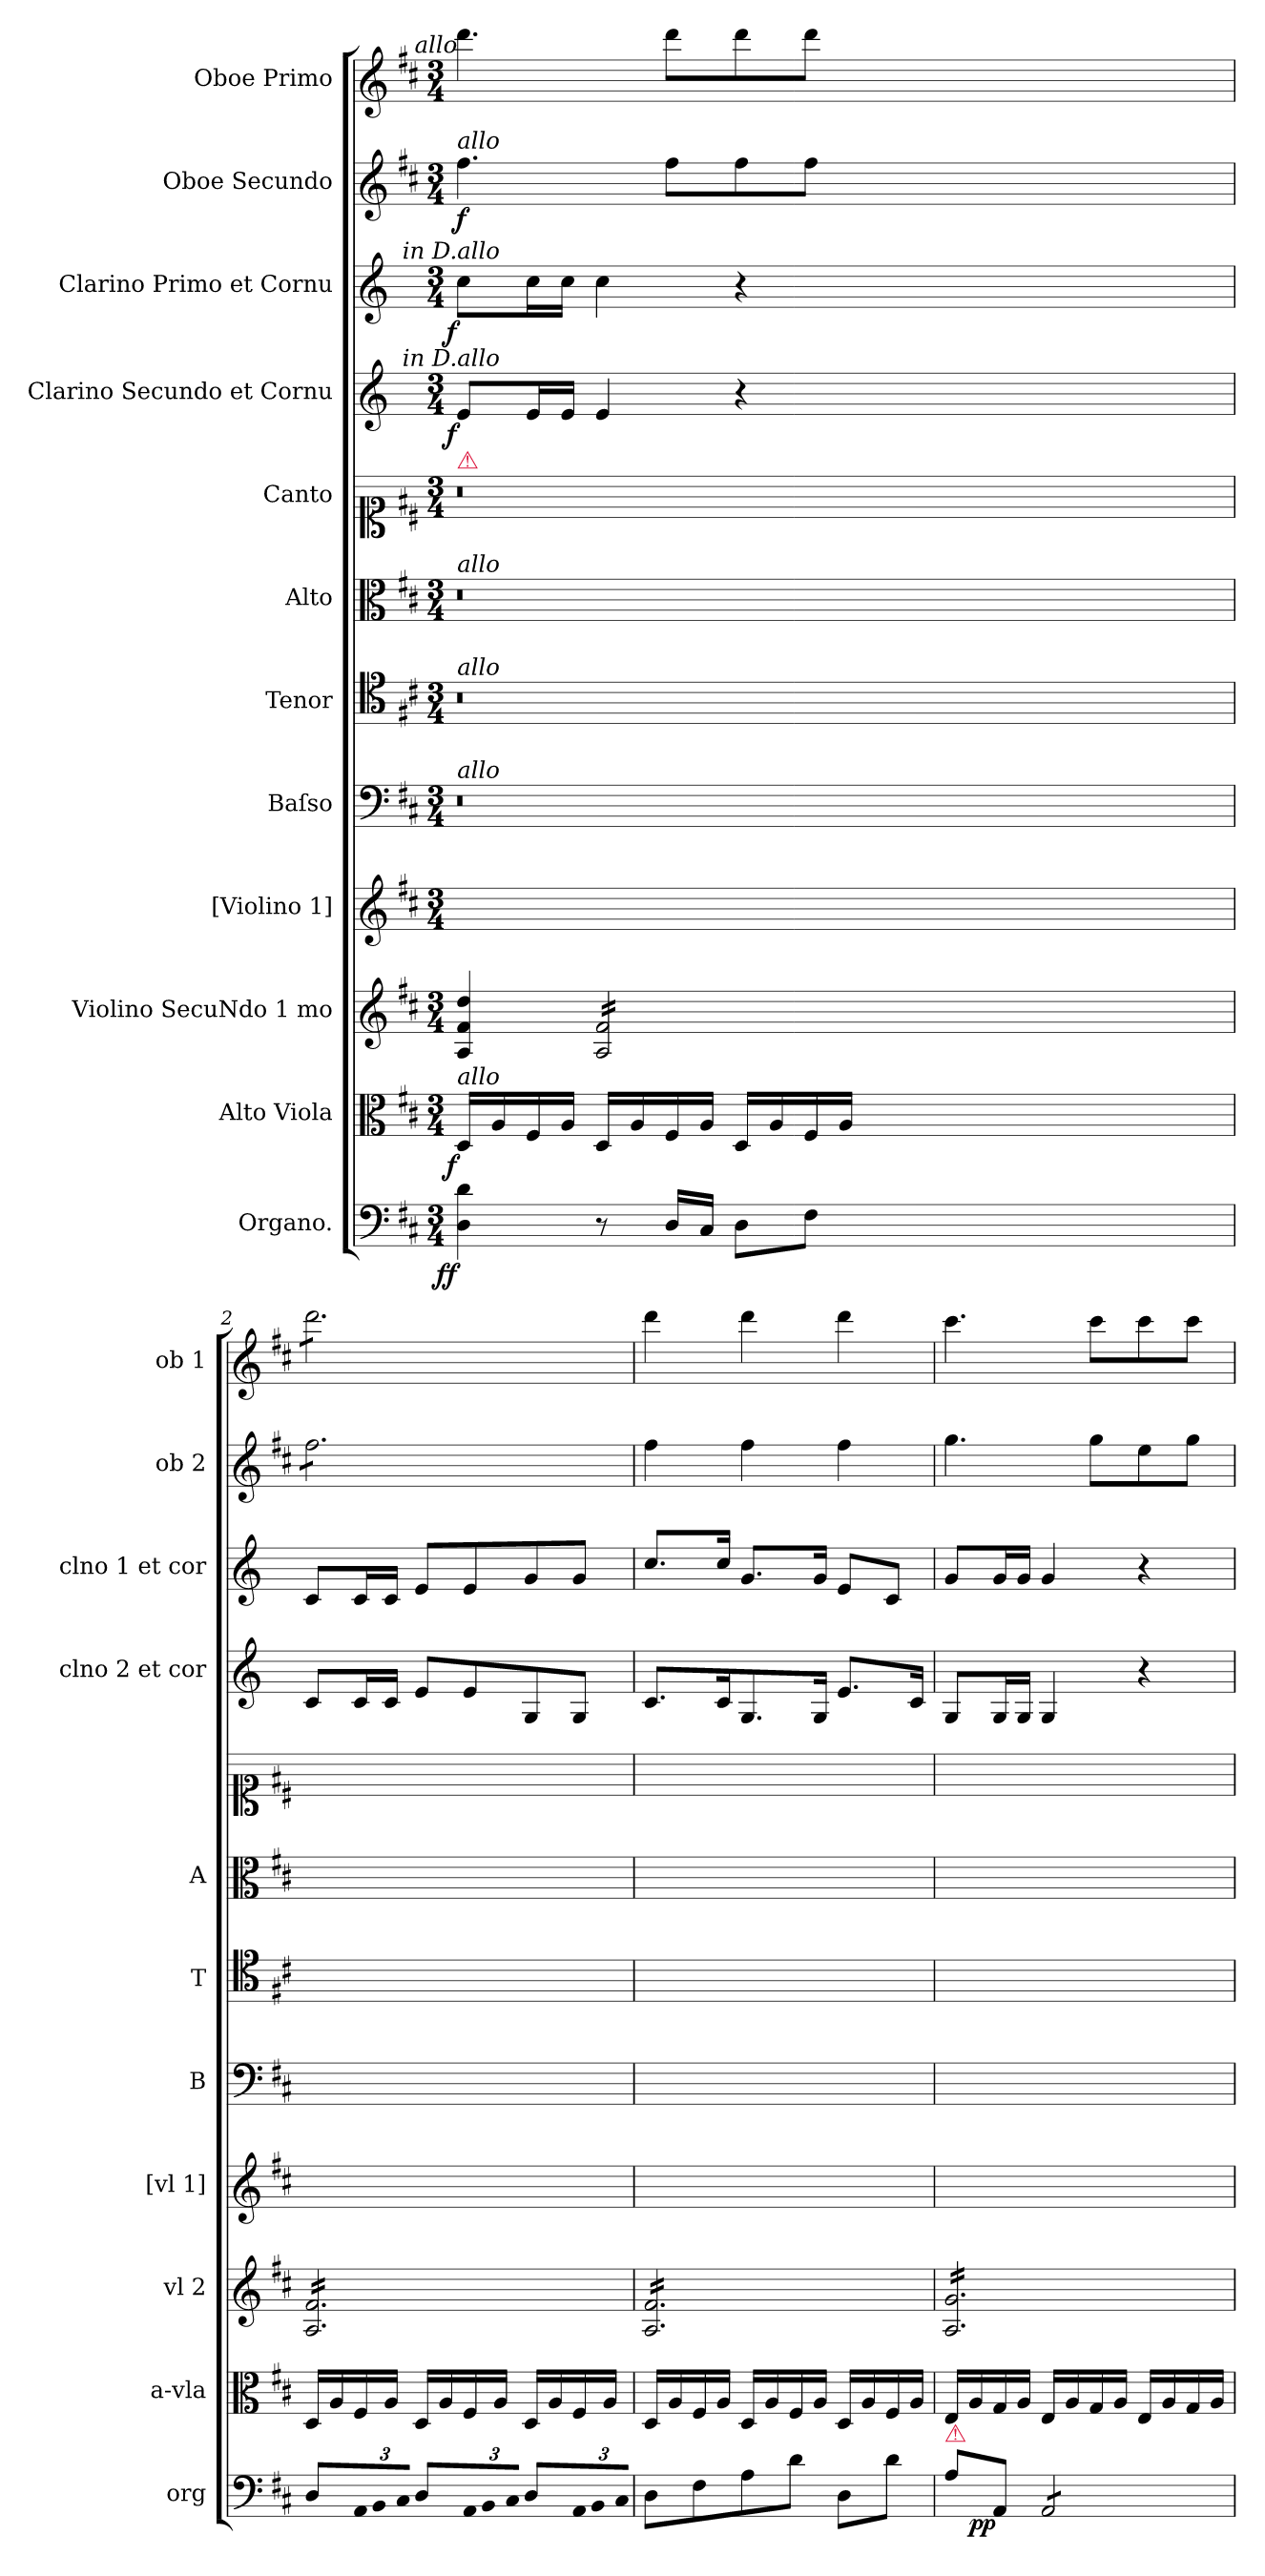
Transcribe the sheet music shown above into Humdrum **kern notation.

**kern	**dynam	**kern	**dynam	**kern	**kern	**kern	**kern	**kern	**kern	**kern	**dynam	**kern	**dynam	**kern	**dynam	**kern
*part12	*part12	*part11	*part11	*part10	*part9	*part8	*part7	*part6	*part5	*part4	*part4	*part3	*part3	*part2	*part2	*part1
*staff12	*staff12	*staff11	*staff11	*staff10	*staff9	*staff8	*staff7	*staff6	*staff5	*staff4	*staff4	*staff3	*staff3	*staff2	*staff2	*staff1
*I"Organo.	*	*I"Alto Viola	*	*I"Violino SecuNdo 1 mo	*I"[Violino 1]	*I"Baſso	*I"Tenor	*I"Alto	*I"Canto	*I"Clarino Secundo et Cornu	*	*I"Clarino Primo et Cornu	*	*I"Oboe Secundo	*	*I"Oboe Primo
*I'org	*	*I'a-vla	*	*I'vl 2	*I'[vl 1]	*I'B	*I'T	*I'A	*	*I'clno 2 et cor	*	*I'clno 1 et cor	*	*I'ob 2	*	*I'ob 1
*clefF4	*	*clefC3	*	*clefG2	*clefG2	*clefF4	*clefC4	*clefC3	*clefC1	*clefG2	*	*clefG2	*	*clefG2	*	*clefG2
*	*	*	*	*	*	*	*	*	*	*ITrd6c10	*	*ITrd6c10	*	*	*	*
*k[f#c#]	*	*k[f#c#]	*	*k[f#c#]	*k[f#c#]	*k[f#c#]	*k[f#c#]	*k[f#c#]	*k[f#c#]	*k[f#c#]	*	*k[f#c#]	*	*k[f#c#]	*	*k[f#c#]
*D:	*	*D:	*	*D:	*D:	*D:	*D:	*D:	*D:	*D:	*	*D:	*	*D:	*	*D:
*M3/4	*	*M3/4	*	*M3/4	*M3/4	*M3/4	*M3/4	*M3/4	*M3/4	*M3/4	*	*M3/4	*	*M3/4	*	*M3/4
=1	=1	=1	=1	=1	=1	=1	=1	=1	=1	=1	=1	=1	=1	=1	=1	=1
!	!	!	!	!	!	!	!	!	!	!	!	!	!	!	!	!LO:TX:a:i:rj:t=allo
!	!	!	!	!	!	!	!	!	!	!	!	!	!	!LO:TX:a:i:t=allo	!	!
!	!	!	!	!	!	!	!	!	!	!	!	!LO:TX:a:i:t=allo	!	!	!	!
!	!	!	!	!	!	!	!	!	!	!	!	!LO:TX:a:i:rj:t=in D.	!	!	!	!
!	!	!	!	!	!	!	!	!	!	!LO:TX:a:i:t=allo	!	!	!	!	!	!
!	!	!	!	!	!	!	!	!	!	!LO:TX:a:i:rj:t=in D.	!	!	!	!	!	!
!	!	!	!	!	!	!	!	!	!LO:TX:a:color=crimson:t=⚠	!	!	!	!	!	!	!
!	!	!	!	!	!	!	!	!LO:TX:a:i:t=allo	!	!	!	!	!	!	!	!
!	!	!	!	!	!	!	!LO:TX:a:i:t=allo	!	!	!	!	!	!	!	!	!
!	!	!	!	!	!	!LO:TX:a:i:t=allo	!	!	!	!	!	!	!	!	!	!
!	!	!LO:TX:a:i:t=allo	!	!	!	!	!	!	!	!	!	!	!	!	!	!
!	!LO:DY:b:rj	!	!LO:DY:b:rj	!	!	!	!	!	!	!	!LO:DY:rj	!	!LO:DY:rj	!	!	!
4D\ 4d\	ff.	16D/LL	f.	4A/ 4f#/ 4dd/	2.ryy	0.r	0.r	0.r	0.r	8F#/L	f.	8d\L	f.	4.ff#\	f.	4.ddd\
.	.	16A/	.	.	.	.	.	.	.	.	.	.	.	.	.	.
.	.	16F#/	.	.	.	.	.	.	.	16F#/L	.	16d\L	.	.	.	.
.	.	16A/JJ	.	.	.	.	.	.	.	16F#/JJ	.	16d\JJ	.	.	.	.
*	*	*	*	*tremolo	*	*	*	*	*	*	*	*	*	*	*	*
8r	.	16D/LL	.	16A/ 16f#/LL	.	.	.	.	.	4F#/	.	4d\	.	.	.	.
.	.	16A/	.	16A/ 16f#/	.	.	.	.	.	.	.	.	.	.	.	.
16D/LL	.	16F#/	.	16A/ 16f#/	.	.	.	.	.	.	.	.	.	8ff#\L	.	8ddd\L
16C#/JJ	.	16A/JJ	.	16A/ 16f#/	.	.	.	.	.	.	.	.	.	.	.	.
8D\L	.	16D/LL	.	16A/ 16f#/	.	.	.	.	.	4r	.	4r	.	8ff#\	.	8ddd\
.	.	16A/	.	16A/ 16f#/	.	.	.	.	.	.	.	.	.	.	.	.
8F#\J	.	16F#/	.	16A/ 16f#/	.	.	.	.	.	.	.	.	.	8ff#\J	.	8ddd\J
.	.	16A/JJ	.	16A/ 16f#/JJ	.	.	.	.	.	.	.	.	.	.	.	.
0ryy	.	0ryy	.	0ryy	0ryy	.	.	.	.	0ryy	.	0ryy	.	0ryy	.	0ryy
4ryy	.	4ryy	.	4ryy	4ryy	.	.	.	.	4ryy	.	4ryy	.	4ryy	.	4ryy
=2	=2	=2	=2	=2	=2	=2	=2	=2	=2	=2	=2	=2	=2	=2	=2	=2
*	*	*	*	*	*	*	*	*	*	*	*	*	*	*tremolo	*	*
*	*	*	*	*	*	*	*	*	*	*	*	*	*	*	*	*tremolo
8D/L	.	16D/LL	.	16A/ 16f#/LL	2.ryy	2.ryy	2.ryy	2.ryy	2.ryy	8D/L	.	8D/L	.	8ff#\L	.	8ddd\L
.	.	16A/	.	16A/ 16f#/	.	.	.	.	.	.	.	.	.	.	.	.
!LO:N:vis=32	!	!	!	!	!	!	!	!	!	!	!	!	!	!	!	!
24AA/LL	.	16F#/	.	16A/ 16f#/	.	.	.	.	.	16D/L	.	16D/L	.	8ff#\	.	8ddd\
!LO:N:vis=32	!	!	!	!	!	!	!	!	!	!	!	!	!	!	!	!
24BB/	.	.	.	.	.	.	.	.	.	.	.	.	.	.	.	.
.	.	16A/JJ	.	16A/ 16f#/	.	.	.	.	.	16D/JJ	.	16D/JJ	.	.	.	.
!LO:N:vis=32	!	!	!	!	!	!	!	!	!	!	!	!	!	!	!	!
24C#/JJJ	.	.	.	.	.	.	.	.	.	.	.	.	.	.	.	.
8D/L	.	16D/LL	.	16A/ 16f#/	.	.	.	.	.	8F#/L	.	8F#/L	.	8ff#\	.	8ddd\
.	.	16A/	.	16A/ 16f#/	.	.	.	.	.	.	.	.	.	.	.	.
!LO:N:vis=32	!	!	!	!	!	!	!	!	!	!	!	!	!	!	!	!
24AA/LL	.	16F#/	.	16A/ 16f#/	.	.	.	.	.	8F#/	.	8F#/	.	8ff#\	.	8ddd\
!LO:N:vis=32	!	!	!	!	!	!	!	!	!	!	!	!	!	!	!	!
24BB/	.	.	.	.	.	.	.	.	.	.	.	.	.	.	.	.
.	.	16A/JJ	.	16A/ 16f#/	.	.	.	.	.	.	.	.	.	.	.	.
!LO:N:vis=32	!	!	!	!	!	!	!	!	!	!	!	!	!	!	!	!
24C#/JJJ	.	.	.	.	.	.	.	.	.	.	.	.	.	.	.	.
8D/L	.	16D/LL	.	16A/ 16f#/	.	.	.	.	.	8AA/	.	8A/	.	8ff#\	.	8ddd\
.	.	16A/	.	16A/ 16f#/	.	.	.	.	.	.	.	.	.	.	.	.
!LO:N:vis=32	!	!	!	!	!	!	!	!	!	!	!	!	!	!	!	!
24AA/LL	.	16F#/	.	16A/ 16f#/	.	.	.	.	.	8AA/J	.	8A/J	.	8ff#\J	.	8ddd\J
*	*	*	*	*	*	*	*	*	*	*	*	*	*	*	*	*Xtremolo
*	*	*	*	*	*	*	*	*	*	*	*	*	*	*Xtremolo	*	*
!LO:N:vis=32	!	!	!	!	!	!	!	!	!	!	!	!	!	!	!	!
24BB/	.	.	.	.	.	.	.	.	.	.	.	.	.	.	.	.
.	.	16A/JJ	.	16A/ 16f#/JJ	.	.	.	.	.	.	.	.	.	.	.	.
!LO:N:vis=32	!	!	!	!	!	!	!	!	!	!	!	!	!	!	!	!
24C#/JJJ	.	.	.	.	.	.	.	.	.	.	.	.	.	.	.	.
=3	=3	=3	=3	=3	=3	=3	=3	=3	=3	=3	=3	=3	=3	=3	=3	=3
8D\L	.	16D/LL	.	16A/ 16f#/LL	2.ryy	2.ryy	2.ryy	2.ryy	2.ryy	8.D/L	.	8.d/L	.	4ff#\	.	4ddd\
.	.	16A/	.	16A/ 16f#/	.	.	.	.	.	.	.	.	.	.	.	.
8F#\	.	16F#/	.	16A/ 16f#/	.	.	.	.	.	.	.	.	.	.	.	.
.	.	16A/JJ	.	16A/ 16f#/	.	.	.	.	.	16D/K	.	16d/Jk	.	.	.	.
8A\	.	16D/LL	.	16A/ 16f#/	.	.	.	.	.	8.AA/	.	8.A/L	.	4ff#\	.	4ddd\
.	.	16A/	.	16A/ 16f#/	.	.	.	.	.	.	.	.	.	.	.	.
8d\J	.	16F#/	.	16A/ 16f#/	.	.	.	.	.	.	.	.	.	.	.	.
.	.	16A/JJ	.	16A/ 16f#/	.	.	.	.	.	16AA/Jk	.	16A/Jk	.	.	.	.
8D\L	.	16D/LL	.	16A/ 16f#/	.	.	.	.	.	8.F#/L	.	8F#/L	.	4ff#\	.	4ddd\
.	.	16A/	.	16A/ 16f#/	.	.	.	.	.	.	.	.	.	.	.	.
8d\J	.	16F#/	.	16A/ 16f#/	.	.	.	.	.	.	.	8D/J	.	.	.	.
.	.	16A/JJ	.	16A/ 16f#/JJ	.	.	.	.	.	16D/Jk	.	.	.	.	.	.
=4	=4	=4	=4	=4	=4	=4	=4	=4	=4	=4	=4	=4	=4	=4	=4	=4
*^	*	*	*	*	*	*	*	*	*	*	*	*	*	*	*	*
!LO:TX:a:color=crimson:t=⚠	!	!	!	!	!	!	!	!	!	!	!	!	!	!	!	!	!
8A\L	16ryy	.	16E/LL	.	16A/ 16g/LL	2.ryy	2.ryy	2.ryy	2.ryy	2.ryy	8AA/L	.	8A/L	.	4.gg\	.	4.ccc#\
!	!	!LO:DY:b	!	!	!	!	!	!	!	!	!	!	!	!	!	!	!
.	2ryy	pp.	16A/	.	16A/ 16g/	.	.	.	.	.	.	.	.	.	.	.	.
8AA/J	.	.	16G/	.	16A/ 16g/	.	.	.	.	.	16AA/L	.	16A/L	.	.	.	.
.	.	.	16A/JJ	.	16A/ 16g/	.	.	.	.	.	16AA/JJ	.	16A/JJ	.	.	.	.
*tremolo	*	*	*	*	*	*	*	*	*	*	*	*	*	*	*	*	*
8AA/L	.	.	16E/LL	.	16A/ 16g/	.	.	.	.	.	4AA/	.	4A/	.	.	.	.
.	.	.	16A/	.	16A/ 16g/	.	.	.	.	.	.	.	.	.	.	.	.
8AA/	.	.	16G/	.	16A/ 16g/	.	.	.	.	.	.	.	.	.	8gg\L	.	8ccc#\L
.	.	.	16A/JJ	.	16A/ 16g/	.	.	.	.	.	.	.	.	.	.	.	.
8AA/	.	.	16E/LL	.	16A/ 16g/	.	.	.	.	.	4r	.	4r	.	8ee\	.	8ccc#\
.	8.ryy	.	16A/	.	16A/ 16g/	.	.	.	.	.	.	.	.	.	.	.	.
8AA/J	.	.	16G/	.	16A/ 16g/	.	.	.	.	.	.	.	.	.	8gg\J	.	8ccc#\J
*Xtremolo	*	*	*	*	*	*	*	*	*	*	*	*	*	*	*	*	*
.	.	.	16A/JJ	.	16A/ 16g/JJ	.	.	.	.	.	.	.	.	.	.	.	.
*	*	*	*	*	*Xtremolo	*	*	*	*	*	*	*	*	*	*	*	*
*v	*v	*	*	*	*	*	*	*	*	*	*	*	*	*	*	*	*
=	=	=	=	=	=	=	=	=	=	=	=	=	=	=	=	=
*-	*-	*-	*-	*-	*-	*-	*-	*-	*-	*-	*-	*-	*-	*-	*-	*-
